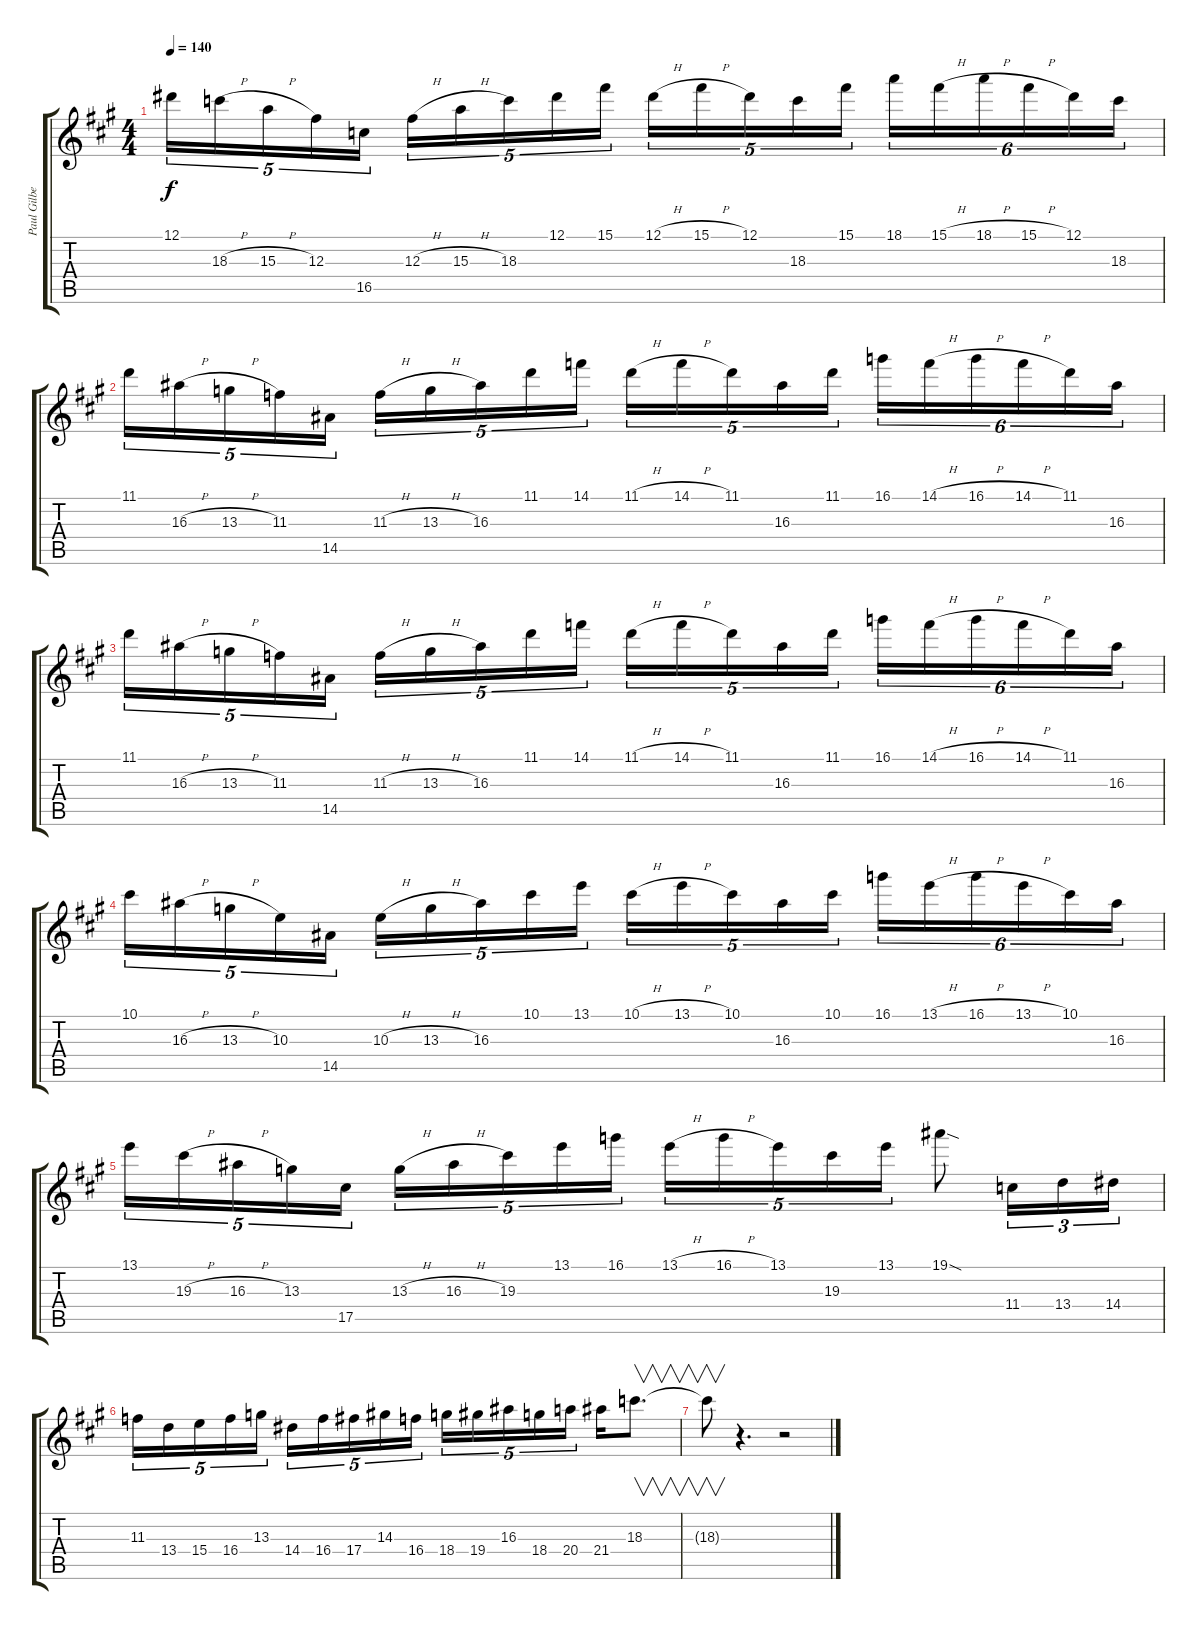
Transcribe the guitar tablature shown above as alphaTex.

\track ("Paul Gilbert" "Paul Gilbe") {instrument distortionguitar}
\staff {score tabs}
\tuning (Eb4 Bb3 Gb3 Db3 Ab2 Eb2) {hide}
\ts (4 4)
\tempo 140
\clef g2
\ks f#minor
12.1.16{tu (5 4) dy f} 18.3{h}.16{tu (5 4)} 15.3{h}.16{tu (5 4)} 12.3.16{tu (5 4)} 16.5.16{tu (5 4)} 12.3{h}.16{tu (5 4)} 15.3{h}.16{tu (5 4)} 18.3.16{tu (5 4)} 12.1.16{tu (5 4)} 15.1.16{tu (5 4)} 12.1{h}.16{tu (5 4)} 15.1{h}.16{tu (5 4)} 12.1.16{tu (5 4)} 18.3.16{tu (5 4)} 15.1.16{tu (5 4)} 18.1.16{tu (6 4)} 15.1{h}.16{tu (6 4)} 18.1{h}.16{tu (6 4)} 15.1{h}.16{tu (6 4)} 12.1.16{tu (6 4)} 18.3.16{tu (6 4)} |
11.1.16{tu (5 4)} 16.3{h}.16{tu (5 4)} 13.3{h}.16{tu (5 4)} 11.3.16{tu (5 4)} 14.5.16{tu (5 4)} 11.3{h}.16{tu (5 4)} 13.3{h}.16{tu (5 4)} 16.3.16{tu (5 4)} 11.1.16{tu (5 4)} 14.1.16{tu (5 4)} 11.1{h}.16{tu (5 4)} 14.1{h}.16{tu (5 4)} 11.1.16{tu (5 4)} 16.3.16{tu (5 4)} 11.1.16{tu (5 4)} 16.1.16{tu (6 4)} 14.1{h}.16{tu (6 4)} 16.1{h}.16{tu (6 4)} 14.1{h}.16{tu (6 4)} 11.1.16{tu (6 4)} 16.3.16{tu (6 4)} |
11.1.16{tu (5 4)} 16.3{h}.16{tu (5 4)} 13.3{h}.16{tu (5 4)} 11.3.16{tu (5 4)} 14.5.16{tu (5 4)} 11.3{h}.16{tu (5 4)} 13.3{h}.16{tu (5 4)} 16.3.16{tu (5 4)} 11.1.16{tu (5 4)} 14.1.16{tu (5 4)} 11.1{h}.16{tu (5 4)} 14.1{h}.16{tu (5 4)} 11.1.16{tu (5 4)} 16.3.16{tu (5 4)} 11.1.16{tu (5 4)} 16.1.16{tu (6 4)} 14.1{h}.16{tu (6 4)} 16.1{h}.16{tu (6 4)} 14.1{h}.16{tu (6 4)} 11.1.16{tu (6 4)} 16.3.16{tu (6 4)} |
10.1.16{tu (5 4)} 16.3{h}.16{tu (5 4)} 13.3{h}.16{tu (5 4)} 10.3.16{tu (5 4)} 14.5.16{tu (5 4)} 10.3{h}.16{tu (5 4)} 13.3{h}.16{tu (5 4)} 16.3.16{tu (5 4)} 10.1.16{tu (5 4)} 13.1.16{tu (5 4)} 10.1{h}.16{tu (5 4)} 13.1{h}.16{tu (5 4)} 10.1.16{tu (5 4)} 16.3.16{tu (5 4)} 10.1.16{tu (5 4)} 16.1.16{tu (6 4)} 13.1{h}.16{tu (6 4)} 16.1{h}.16{tu (6 4)} 13.1{h}.16{tu (6 4)} 10.1.16{tu (6 4)} 16.3.16{tu (6 4)} |
13.1.16{tu (5 4)} 19.3{h}.16{tu (5 4)} 16.3{h}.16{tu (5 4)} 13.3.16{tu (5 4)} 17.5.16{tu (5 4)} 13.3{h}.16{tu (5 4)} 16.3{h}.16{tu (5 4)} 19.3.16{tu (5 4)} 13.1.16{tu (5 4)} 16.1.16{tu (5 4)} 13.1{h}.16{tu (5 4)} 16.1{h}.16{tu (5 4)} 13.1.16{tu (5 4)} 19.3.16{tu (5 4)} 13.1.16{tu (5 4)} 19.1{sod}.8 11.4.16{tu (3 2)} 13.4.16{tu (3 2)} 14.4.16{tu (3 2)} |
11.3.16{tu (5 4)} 13.4.16{tu (5 4)} 15.4.16{tu (5 4)} 16.4.16{tu (5 4)} 13.3.16{tu (5 4)} 14.4.16{tu (5 4)} 16.4.16{tu (5 4)} 17.4.16{tu (5 4)} 14.3.16{tu (5 4)} 16.4.16{tu (5 4)} 18.4.16{tu (5 4)} 19.4.16{tu (5 4)} 16.3.16{tu (5 4)} 18.4.16{tu (5 4)} 20.4.16{tu (5 4)} 21.4.16 18.3.8{v d} |
18.3{t}.8{v} r.4{d} r.2
